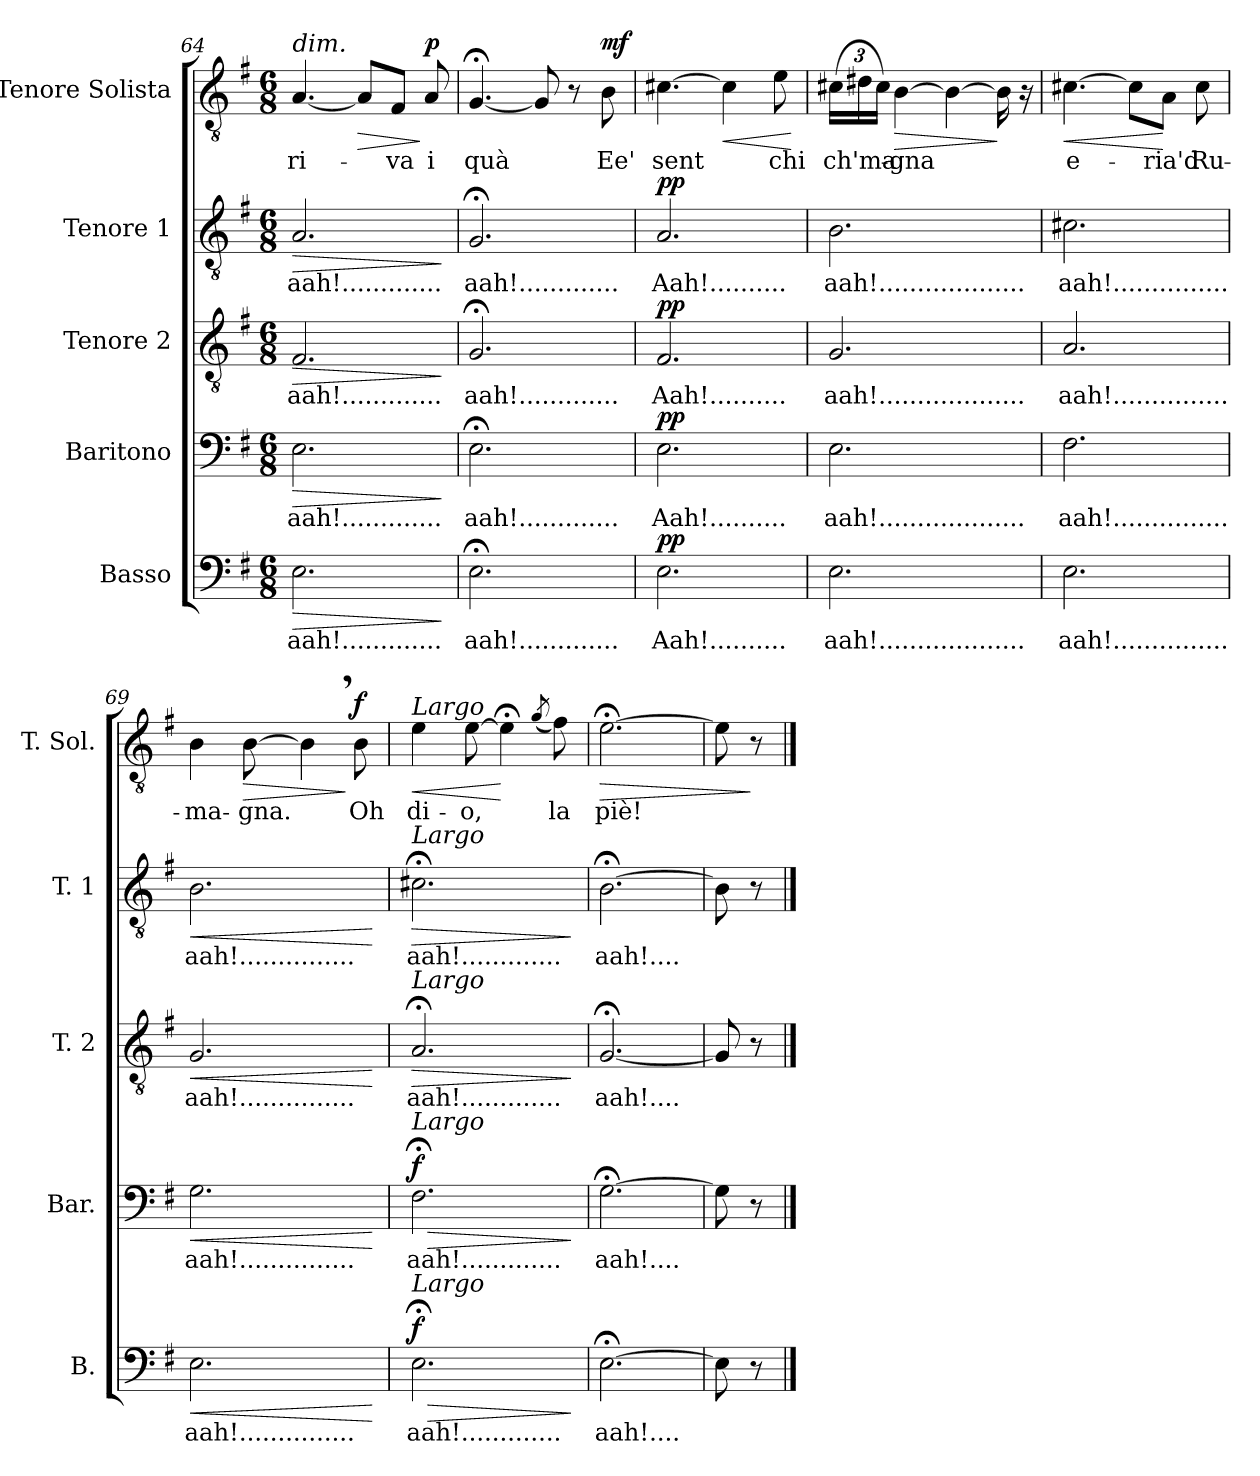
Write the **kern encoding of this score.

**kern	**text	**dynam	**kern	**text	**dynam	**kern	**text	**dynam	**kern	**text	**dynam	**kern	**text	**dynam
*part5	*part5	*part5	*part4	*part4	*part4	*part3	*part3	*part3	*part2	*part2	*part2	*part1	*part1	*part1
*staff5	*staff5	*staff5	*staff4	*staff4	*staff4	*staff3	*staff3	*staff3	*staff2	*staff2	*staff2	*staff1	*staff1	*staff1
*I"Basso	*	*	*I"Baritono	*	*	*I"Tenore 2	*	*	*I"Tenore 1	*	*	*I"Tenore Solista	*	*
*I'B.	*	*	*I'Bar.	*	*	*I'T. 2	*	*	*I'T. 1	*	*	*I'T. Sol.	*	*
*clefF4	*	*	*clefF4	*	*	*clefGv2	*	*	*clefGv2	*	*	*clefGv2	*	*
*k[f#]	*	*	*k[f#]	*	*	*k[f#]	*	*	*k[f#]	*	*	*k[f#]	*	*
*M6/8	*	*	*M6/8	*	*	*M6/8	*	*	*M6/8	*	*	*M6/8	*	*
=64	=64	=64	=64	=64	=64	=64	=64	=64	=64	=64	=64	=64	=64	=64
!	!	!	!	!	!	!	!	!	!	!	!	!LO:TX:a:i:t=dim.	!	!
!	!LO:LY:b	!LO:HP:b	!	!LO:LY:b	!LO:HP:b	!	!LO:LY:b	!LO:HP:b	!	!LO:LY:b	!LO:HP:b	!	!LO:LY:b	!
2.E\	aah!.............	>	2.E\	aah!.............	>	2.F#/	aah!.............	>	2.A/	aah!.............	>	[4.A/	ri-	.
!	!	!	!	!	!	!	!	!	!	!	!	!	!	!LO:HP:b
.	.	.	.	.	.	.	.	.	.	.	.	8A/L]	.	>
!	!	!	!	!	!	!	!	!	!	!	!	!	!LO:LY:b	!
.	.	.	.	.	.	.	.	.	.	.	.	8F#/J	va	.
!	!	!	!	!	!	!	!	!	!	!	!	!	!LO:LY:b	!LO:DY:n=1:a
.	.	.	.	.	.	.	.	.	.	.	.	8A/	-i	] p
.	.	]	.	.	]	.	.	]	.	.	]	.	.	.
=65	=65	=65	=65	=65	=65	=65	=65	=65	=65	=65	=65	=65	=65	=65
!	!LO:LY:b	!	!	!LO:LY:b	!	!	!LO:LY:b	!	!	!LO:LY:b	!	!	!LO:LY:b	!
2.E;<\	aah!.............	.	2.E;<\	aah!.............	.	2.G;</	aah!.............	.	2.G;</	aah!.............	.	[4.G;</	quà	.
.	.	.	.	.	.	.	.	.	.	.	.	8G/]	.	.
.	.	.	.	.	.	.	.	.	.	.	.	8r	.	.
!	!	!	!	!	!	!	!	!	!	!	!	!	!LO:LY:b	!LO:DY:a
.	.	.	.	.	.	.	.	.	.	.	.	8B\	Ee'	mf
!!LO:LB:g=z
=66	=66	=66	=66	=66	=66	=66	=66	=66	=66	=66	=66	=66	=66	=66
!	!LO:LY:b	!LO:DY:a	!	!LO:LY:b	!LO:DY:a	!	!LO:LY:b	!LO:DY:a	!	!LO:LY:b	!LO:DY:a	!	!LO:LY:b	!
2.E\	Aah!..........	pp	2.E\	Aah!..........	pp	2.F#/	Aah!..........	pp	2.A/	Aah!..........	pp	[4.c#X\	sent	.
!	!	!	!	!	!	!	!	!	!	!	!	!	!	!LO:HP:b
.	.	.	.	.	.	.	.	.	.	.	.	4c#\]	.	<
!	!	!	!	!	!	!	!	!	!	!	!	!	!LO:LY:b	!
.	.	.	.	.	.	.	.	.	.	.	.	8e\	chi	.
.	.	.	.	.	.	.	.	.	.	.	.	.	.	[
=67	=67	=67	=67	=67	=67	=67	=67	=67	=67	=67	=67	=67	=67	=67
!	!LO:LY:b	!	!	!LO:LY:b	!	!	!LO:LY:b	!	!	!LO:LY:b	!	!	!	!
*	*	*	*	*	*	*	*	*	*	*	*	*Xbrackettup	*	*
!	!	!	!	!	!	!	!	!	!	!	!	!	!LO:LY:b	!
2.E\	aah!...................	.	2.E\	aah!...................	.	2.G/	aah!...................	.	2.B\	aah!...................	.	(>24c#X\LL	ch'ma-	.
.	.	.	.	.	.	.	.	.	.	.	.	24d#X\	.	.
.	.	.	.	.	.	.	.	.	.	.	.	24c#\JJ)	.	.
!	!	!	!	!	!	!	!	!	!	!	!	!	!LO:LY:b	!LO:HP:b
.	.	.	.	.	.	.	.	.	.	.	.	[4B\	-gna	>
.	.	.	.	.	.	.	.	.	.	.	.	4B\_	.	.
.	.	.	.	.	.	.	.	.	.	.	.	16B\]	.	]
.	.	.	.	.	.	.	.	.	.	.	.	16r	.	.
=68	=68	=68	=68	=68	=68	=68	=68	=68	=68	=68	=68	=68	=68	=68
!	!LO:LY:b	!	!	!LO:LY:b	!	!	!LO:LY:b	!	!	!LO:LY:b	!	!	!LO:LY:b	!LO:HP:b
2.E\	aah!...............	.	2.F#\	aah!...............	.	2.A/	aah!...............	.	2.c#X\	aah!...............	.	[4.c#X\	e-	<
.	.	.	.	.	.	.	.	.	.	.	.	8c#\L]	.	.
!	!	!	!	!	!	!	!	!	!	!	!	!	!LO:LY:b	!
.	.	.	.	.	.	.	.	.	.	.	.	8A\J	-ria'd	[
!	!	!	!	!	!	!	!	!	!	!	!	!	!LO:LY:b	!
.	.	.	.	.	.	.	.	.	.	.	.	8c#\	Ru-	.
=69	=69	=69	=69	=69	=69	=69	=69	=69	=69	=69	=69	=69	=69	=69
!	!LO:LY:b	!LO:HP:b	!	!LO:LY:b	!LO:HP:b	!	!LO:LY:b	!LO:HP:b	!	!LO:LY:b	!LO:HP:b	!	!LO:LY:b	!
2.E\	aah!...............	<	2.G\	aah!...............	<	2.G/	aah!...............	<	2.B\	aah!...............	<	4B\	-ma-	.
!	!	!	!	!	!	!	!	!	!	!	!	!	!LO:LY:b	!LO:HP:b
.	.	.	.	.	.	.	.	.	.	.	.	[8B\	-gna.	>
.	.	.	.	.	.	.	.	.	.	.	.	4B,\]	.	.
!	!	!	!	!	!	!	!	!	!	!	!	!	!LO:LY:b	!LO:DY:n=1:a
.	.	.	.	.	.	.	.	.	.	.	.	8B\	Oh	] f
.	.	[	.	.	[	.	.	[	.	.	[	.	.	.
=70	=70	=70	=70	=70	=70	=70	=70	=70	=70	=70	=70	=70	=70	=70
*	*	*	*	*	*	*	*	*	*	*	*	*MM66	*	*
!	!	!	!	!	!	!	!	!	!	!	!	!LO:TX:a:i:t=Largo	!	!
!	!	!	!	!	!	!	!	!	!LO:TX:a:i:t=Largo	!	!	!	!	!
!	!	!	!	!	!	!LO:TX:a:i:t=Largo	!	!	!	!	!	!	!	!
!	!	!	!LO:TX:a:i:t=Largo	!	!	!	!	!	!	!	!	!	!	!
!LO:TX:a:i:t=Largo	!	!	!	!	!	!	!	!	!	!	!	!	!	!
!	!LO:LY:b	!LO:HP:b	!	!LO:LY:b	!LO:HP:b	!	!LO:LY:b	!LO:HP:b	!	!LO:LY:b	!LO:HP:b	!	!LO:LY:b	!LO:HP:b
!	!	!LO:DY:n=1:a	!	!	!LO:DY:n=1:a	!	!	!	!	!	!	!	!	!
2.E;<\	aah!.............	> f	2.F#;<\	aah!.............	> f	2.A;</	aah!.............	>	2.c#X;<\	aah!.............	>	4e\	di-	<
!	!	!	!	!	!	!	!	!	!	!	!	!	!LO:LY:b	!
.	.	.	.	.	.	.	.	.	.	.	.	[8e\	-o,	.
.	.	.	.	.	.	.	.	.	.	.	.	4e;<\]	.	[
.	.	.	.	.	.	.	.	.	.	.	.	(<8qg/	.	.
!	!	!	!	!	!	!	!	!	!	!	!	!	!LO:LY:b	!
.	.	.	.	.	.	.	.	.	.	.	.	8f#\)	la	.
.	.	]	.	.	]	.	.	]	.	.	]	.	.	.
=71	=71	=71	=71	=71	=71	=71	=71	=71	=71	=71	=71	=71	=71	=71
!	!LO:LY:b	!	!	!LO:LY:b	!	!	!LO:LY:b	!	!	!LO:LY:b	!	!	!LO:LY:b	!LO:HP:b
[2.E;<\	aah!....	.	[2.G;<\	aah!....	.	[2.G;</	aah!....	.	[2.B;<\	aah!....	.	[2.e;<\	piè!	>
!!LO:PB:g=z
=72	=72	=72	=72	=72	=72	=72	=72	=72	=72	=72	=72	=72	=72	=72
8E\]	.	.	8G\]	.	.	8G/]	.	.	8B\]	.	.	8e\]	.	.
8r	.	.	8r	.	.	8r	.	.	8r	.	.	8r	.	]
==	==	==	==	==	==	==	==	==	==	==	==	==	==	==
*-	*-	*-	*-	*-	*-	*-	*-	*-	*-	*-	*-	*-	*-	*-
